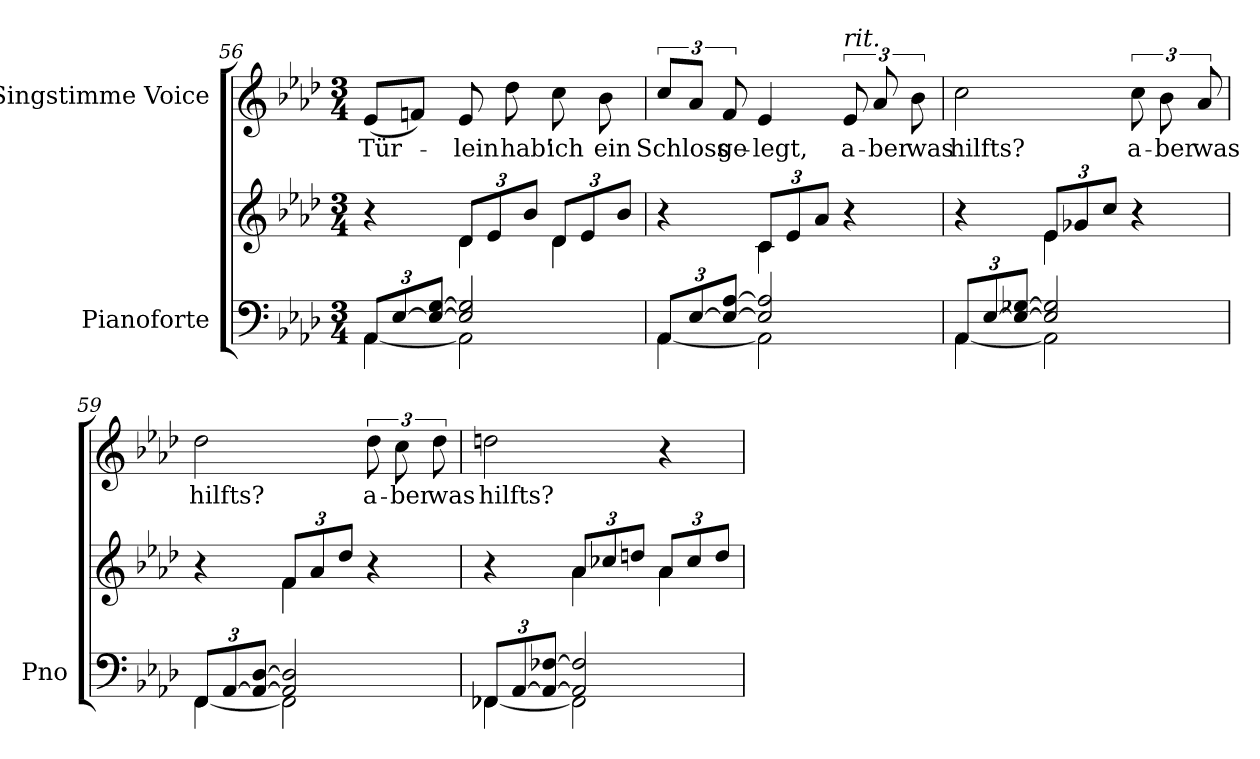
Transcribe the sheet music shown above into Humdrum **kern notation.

**kern	**kern	**kern	**text
*part2	*part2	*part1	*part1
*staff3	*staff2	*staff1	*staff1
*I"Pianoforte	*	*I"Singstimme Voice	*
*I'Pno	*	*	*
*clefF4	*clefG2	*clefG2	*
*k[b-e-a-d-]	*k[b-e-a-d-]	*k[b-e-a-d-]	*
*M3/4	*M3/4	*M3/4	*
*Xbrackettup	*	*	*
=56	=56	=56	=56
*^	*^	*	*
12AA-/L	[4AA-\	4r	4ryy	(>8e-/L	Tür-
[<12E-/	.	.	.	.	.
.	.	.	.	8fn/J)	.
12E-/_ [12G/J	.	.	.	.	.
2E-/] 2G/]	2AA-\]	12d-/L	4d-\	8e-/	-lein
.	.	12e-/	.	.	.
.	.	.	.	8dd-\	hab'
.	.	12b-/J	.	.	.
*	*	*Xbrackettup	*	*	*
.	.	12d-/L	4d-\	8cc\	ich
.	.	12e-/	.	.	.
.	.	.	.	8b-\	ein
.	.	12b-/J	.	.	.
=57	=57	=57	=57	=57	=57
12AA-/L	[4AA-\	4r	4ryy	12cc/L	Schloss
[<12E-/	.	.	.	12a-/J	.
12E-/_ [12A-/J	.	.	.	12f/	ge-
*	*	*brackettup	*	*	*
2E-/] 2A-/]	2AA-\]	12c/L	4c\	4e-/	-legt,
.	.	12e-/	.	.	.
.	.	12a-/J	.	.	.
!	!	!	!	!LO:TX:a:i:t=rit.	!
.	.	4r	4ryy	12e-/	a-
.	.	.	.	12a-/	-ber
.	.	.	.	12b-\	was
=58	=58	=58	=58	=58	=58
12AA-/L	[4AA-\	4r	4ryy	2cc\	hilfts?
[<12E-/	.	.	.	.	.
12E-/_ [12G-X/J	.	.	.	.	.
2E-/] 2G-/]	2AA-\]	12e-/L	4e-\	.	.
.	.	12g-X/	.	.	.
.	.	12cc/J	.	.	.
.	.	4r	4ryy	12cc\	a-
.	.	.	.	12b-\	-ber
.	.	.	.	12a-/	was
=59	=59	=59	=59	=59	=59
12FF/L	[4FF\	4r	4ryy	2dd-\	hilfts?
[<12AA-/	.	.	.	.	.
12AA-/_ [12D-/J	.	.	.	.	.
2AA-/] 2D-/]	2FF\]	12f/L	4f\	.	.
.	.	12a-/	.	.	.
.	.	12dd-/J	.	.	.
.	.	4r	4ryy	12dd-\	a-
.	.	.	.	12cc\	-ber
.	.	.	.	12dd-\	was
=60	=60	=60	=60	=60	=60
12FF-X/L	[4FF-\	4r	4ryy	2ddn\	hilfts?
[<12AA-/	.	.	.	.	.
12AA-/_ [12F-X/J	.	.	.	.	.
2AA-/] 2F-/]	2FF-\]	12a-/L	4a-\	.	.
.	.	12cc-X/	.	.	.
.	.	12ddn/J	.	.	.
*	*	*Xbrackettup	*	*	*
.	.	12a-/L	4a-\	4r	.
.	.	12cc-/	.	.	.
.	.	12dd/J	.	.	.
*v	*v	*	*	*	*
*	*v	*v	*	*
=	=	=	=
*-	*-	*-	*-
